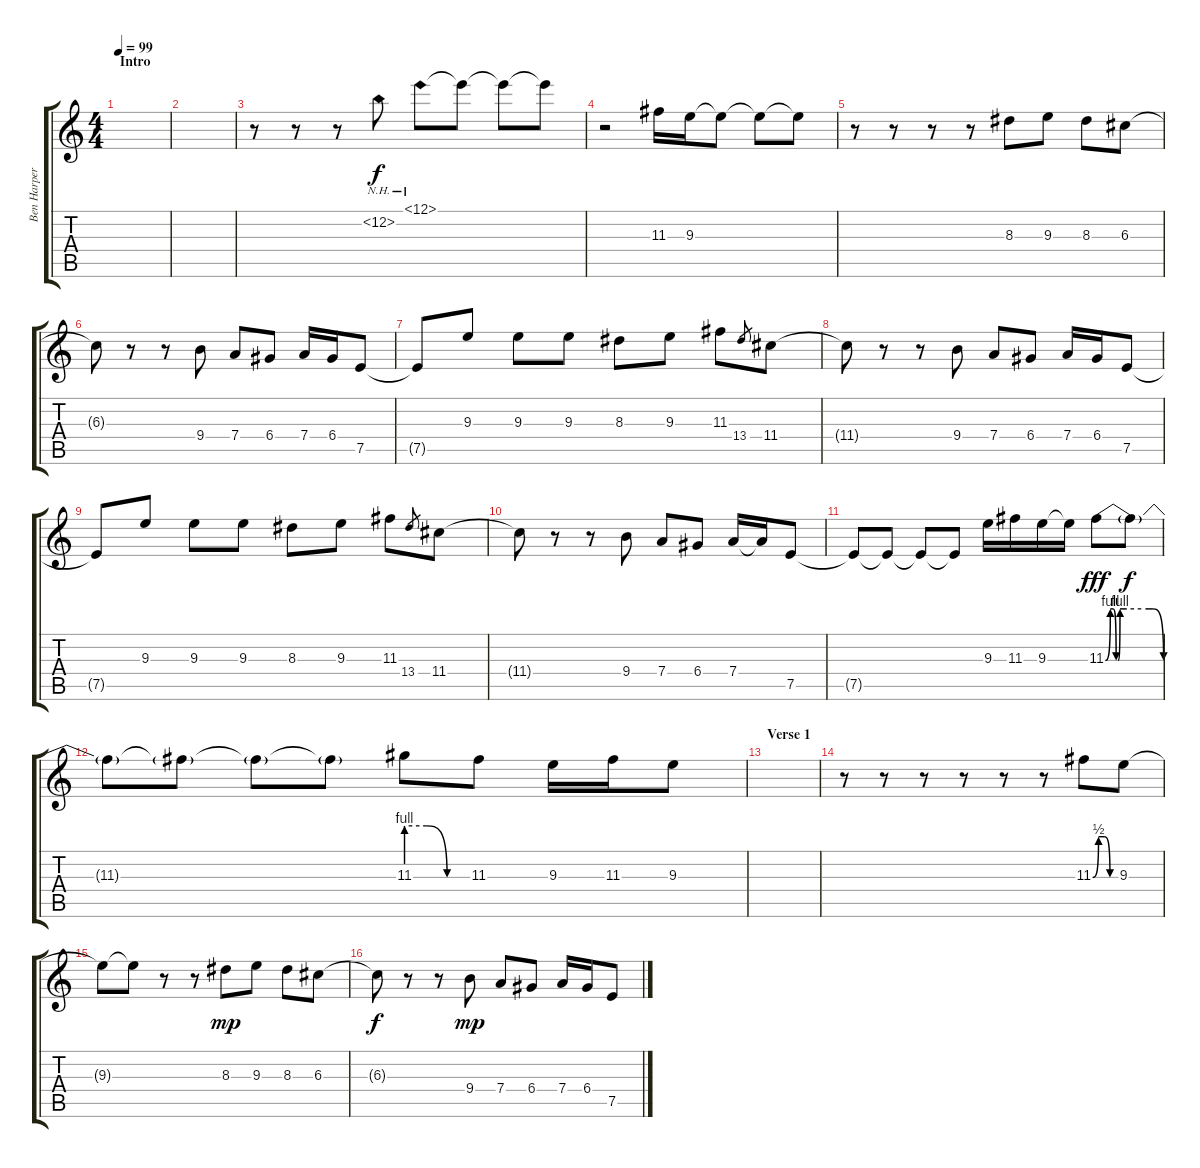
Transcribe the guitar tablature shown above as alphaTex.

\track ("Ben Harper" "Ben Harper") {instrument electricguitarclean}
\staff {score tabs}
\tuning (E4 B3 G3 D3 A2 E2) {hide}
\ts (4 4)
\section ("" "Intro")
\tempo 99
\clef g2
\ks c
|
|
r.8 r.8 r.8 12.2{nh}.8 12.1{nh}.8 12.1{t}.8 12.1{t}.8 12.1{t}.8 |
r.2 11.3.16 9.3.16 9.3{t}.8 9.3{t}.8 9.3{t}.8 |
r.8 r.8 r.8 r.8 8.3.8 9.3.8 8.3.8 6.3.8 |
6.3{t}.8 r.8 r.8 9.4.8 7.4.8 6.4.8 7.4.16 6.4.16 7.5.8 |
7.5{t}.8 9.3.8 9.3.8 9.3.8 8.3.8 9.3.8 11.3.8 13.4.8{gr} 11.4.8 |
11.4{t}.8 r.8 r.8 9.4.8 7.4.8 6.4.8 7.4.16 6.4.16 7.5.8 |
7.5{t}.8 9.3.8 9.3.8 9.3.8 8.3.8 9.3.8 11.3.8 13.4.8{gr} 11.4.8 |
11.4{t}.8 r.8 r.8 9.4.8 7.4.8 6.4.8 7.4.16 7.4{t}.16 7.5.8 |
7.5{t}.8 7.5{t}.8 7.5{t}.8 7.5{t}.8 9.3.16 11.3.16 9.3.16 9.3{t}.16 11.3{be (custom 0 0 5 4 8 4 11 0 13 0 15 4 22 4 37 4 45 4 49 4 60 0)}.8{dy fff} 11.3{t}.8{dy f} |
11.3{t}.8 11.3{t}.8 11.3{t}.8 11.3{t}.8 11.3{be (custom 0 4 20 4 40 0 60 0)}.8 11.3.8 9.3.16 11.3.16 9.3.8 |
\section ("" "Verse 1")
|
r.8 r.8 r.8 r.8 r.8 r.8 11.3{be (custom 0 0 15 2 30 2 45 0 60 0)}.8 9.3.8 |
9.3{t}.8 9.3{t}.8 r.8 r.8 8.3.8{dy mp} 9.3.8 8.3.8 6.3.8 |
6.3{t}.8{dy f} r.8 r.8 9.4.8{dy mp} 7.4.8 6.4.8 7.4.16 6.4.16 7.5.8
